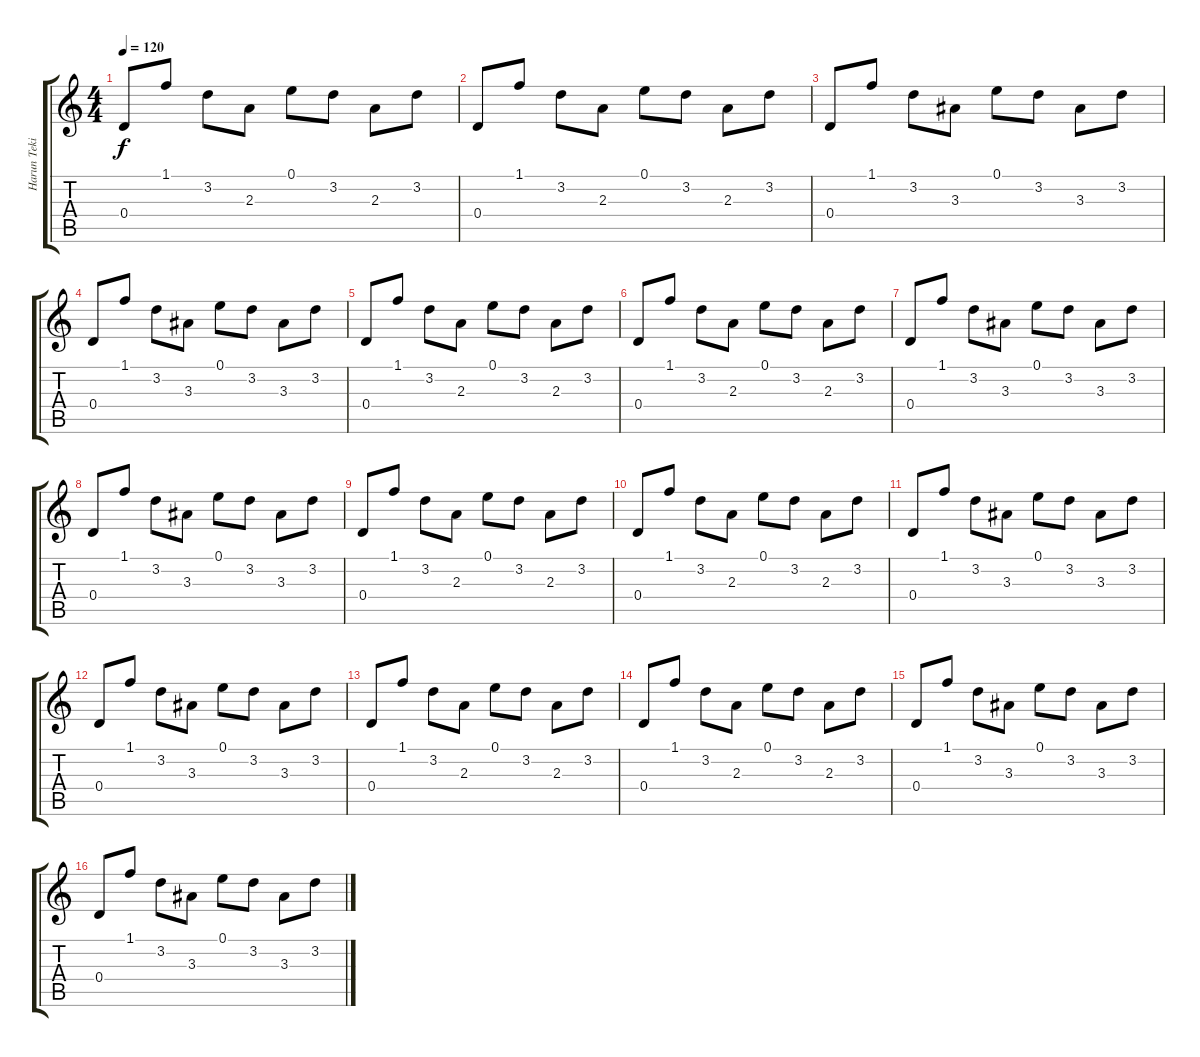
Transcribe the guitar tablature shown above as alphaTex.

\track ("Harun Tekin" "Harun Teki") {instrument electricguitarclean}
\staff {score tabs}
\tuning (E4 B3 G3 D3 A2 E2) {hide}
\ts (4 4)
\tempo 120
\clef g2
\ks c
0.4.8{dy f} 1.1.8 3.2.8 2.3.8 0.1.8 3.2.8 2.3.8 3.2.8 |
0.4.8 1.1.8 3.2.8 2.3.8 0.1.8 3.2.8 2.3.8 3.2.8 |
0.4.8 1.1.8 3.2.8 3.3.8 0.1.8 3.2.8 3.3.8 3.2.8 |
0.4.8 1.1.8 3.2.8 3.3.8 0.1.8 3.2.8 3.3.8 3.2.8 |
0.4.8 1.1.8 3.2.8 2.3.8 0.1.8 3.2.8 2.3.8 3.2.8 |
0.4.8 1.1.8 3.2.8 2.3.8 0.1.8 3.2.8 2.3.8 3.2.8 |
0.4.8 1.1.8 3.2.8 3.3.8 0.1.8 3.2.8 3.3.8 3.2.8 |
0.4.8 1.1.8 3.2.8 3.3.8 0.1.8 3.2.8 3.3.8 3.2.8 |
0.4.8 1.1.8 3.2.8 2.3.8 0.1.8 3.2.8 2.3.8 3.2.8 |
0.4.8 1.1.8 3.2.8 2.3.8 0.1.8 3.2.8 2.3.8 3.2.8 |
0.4.8 1.1.8 3.2.8 3.3.8 0.1.8 3.2.8 3.3.8 3.2.8 |
0.4.8 1.1.8 3.2.8 3.3.8 0.1.8 3.2.8 3.3.8 3.2.8 |
0.4.8 1.1.8 3.2.8 2.3.8 0.1.8 3.2.8 2.3.8 3.2.8 |
0.4.8 1.1.8 3.2.8 2.3.8 0.1.8 3.2.8 2.3.8 3.2.8 |
0.4.8 1.1.8 3.2.8 3.3.8 0.1.8 3.2.8 3.3.8 3.2.8 |
0.4.8 1.1.8 3.2.8 3.3.8 0.1.8 3.2.8 3.3.8 3.2.8
